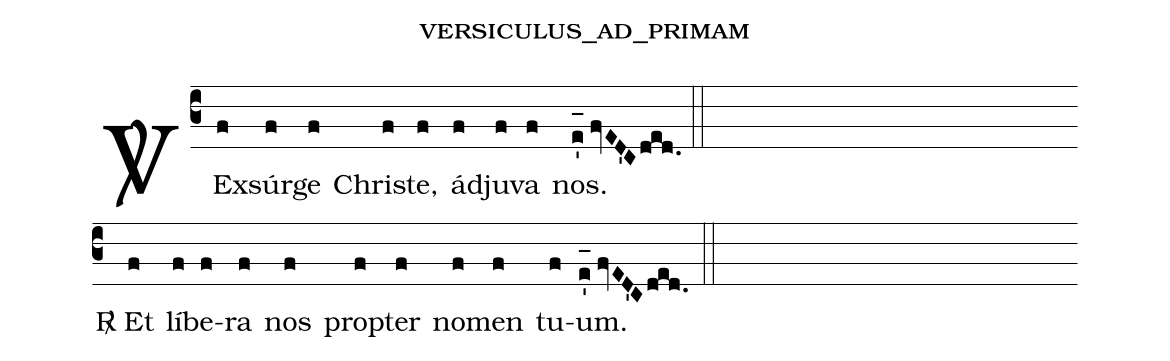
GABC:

name:versiculus_ad_primam;
%%
<sp>V/</sp> Ex(f)súr(f)ge(f) Chri(f)ste,(f) ád(f)ju(f)va(f) nos.(e'_[oh:h]//fvED'Cded.) (::) (Z-)
<sp>R/</sp> Et(f) lí(f)be(f)ra(f) nos(f) pro(f)pter(f) no(f)men(f) tu(f)um.(e'_[oh:h]//fvED'Cded.) (::)
